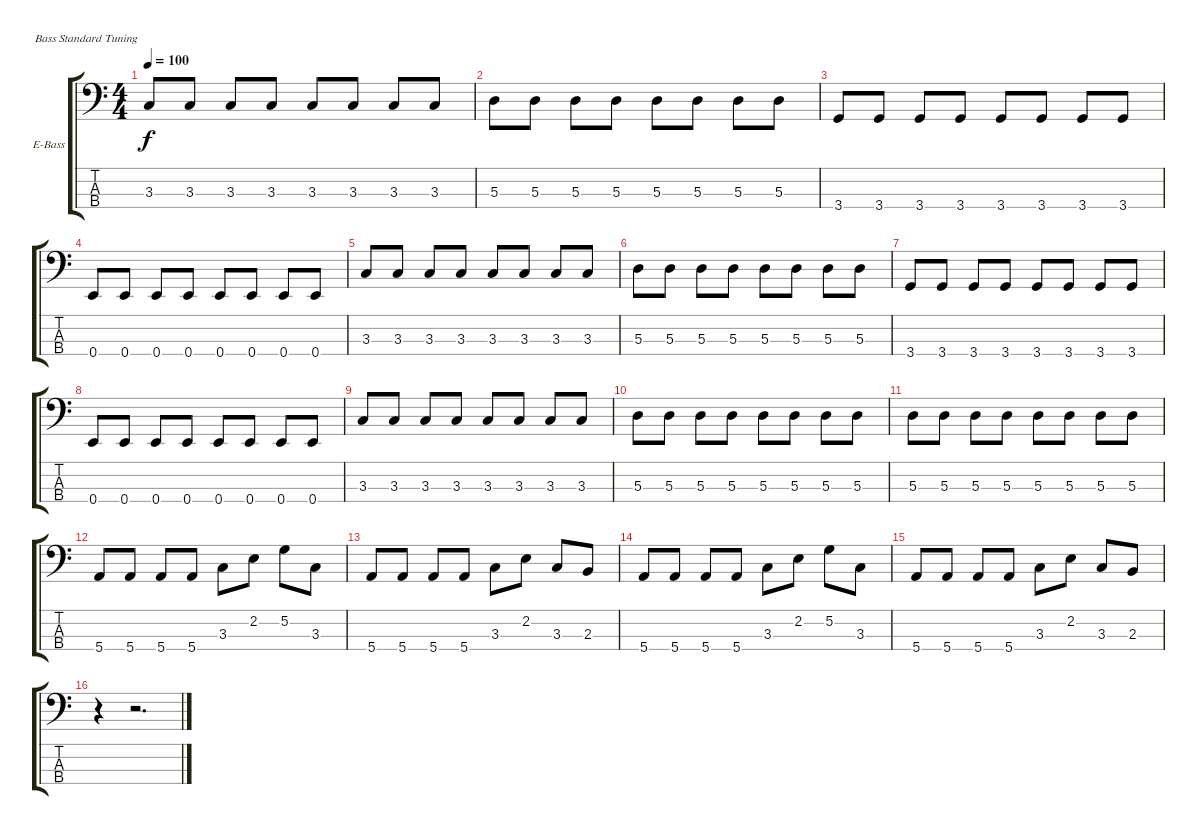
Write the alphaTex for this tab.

\bracketExtendMode groupsimilarinstruments
\firstSystemTrackNameOrientation horizontal
\otherSystemsTrackNameOrientation horizontal
\track ("Bass" "E-Bass") {instrument electricbassfinger}
\staff {score tabs}
\tuning (G2 D2 A1 E1)
\ts (4 4)
\tempo 100
\clef f4
\ks c
3.3.8{dy f} 3.3.8 3.3.8 3.3.8 3.3.8 3.3.8 3.3.8 3.3.8 |
5.3.8 5.3.8 5.3.8 5.3.8 5.3.8 5.3.8 5.3.8 5.3.8 |
3.4.8 3.4.8 3.4.8 3.4.8 3.4.8 3.4.8 3.4.8 3.4.8 |
0.4.8 0.4.8 0.4.8 0.4.8 0.4.8 0.4.8 0.4.8 0.4.8 |
3.3.8 3.3.8 3.3.8 3.3.8 3.3.8 3.3.8 3.3.8 3.3.8 |
5.3.8 5.3.8 5.3.8 5.3.8 5.3.8 5.3.8 5.3.8 5.3.8 |
3.4.8 3.4.8 3.4.8 3.4.8 3.4.8 3.4.8 3.4.8 3.4.8 |
0.4.8 0.4.8 0.4.8 0.4.8 0.4.8 0.4.8 0.4.8 0.4.8 |
3.3.8 3.3.8 3.3.8 3.3.8 3.3.8 3.3.8 3.3.8 3.3.8 |
5.3.8 5.3.8 5.3.8 5.3.8 5.3.8 5.3.8 5.3.8 5.3.8 |
5.3.8 5.3.8 5.3.8 5.3.8 5.3.8 5.3.8 5.3.8 5.3.8 |
5.4.8 5.4.8 5.4.8 5.4.8 3.3.8 2.2.8 5.2.8 3.3.8 |
5.4.8 5.4.8 5.4.8 5.4.8 3.3.8 2.2.8 3.3.8 2.3.8 |
5.4.8 5.4.8 5.4.8 5.4.8 3.3.8 2.2.8 5.2.8 3.3.8 |
5.4.8 5.4.8 5.4.8 5.4.8 3.3.8 2.2.8 3.3.8 2.3.8 |
r.4 r.2{d}
